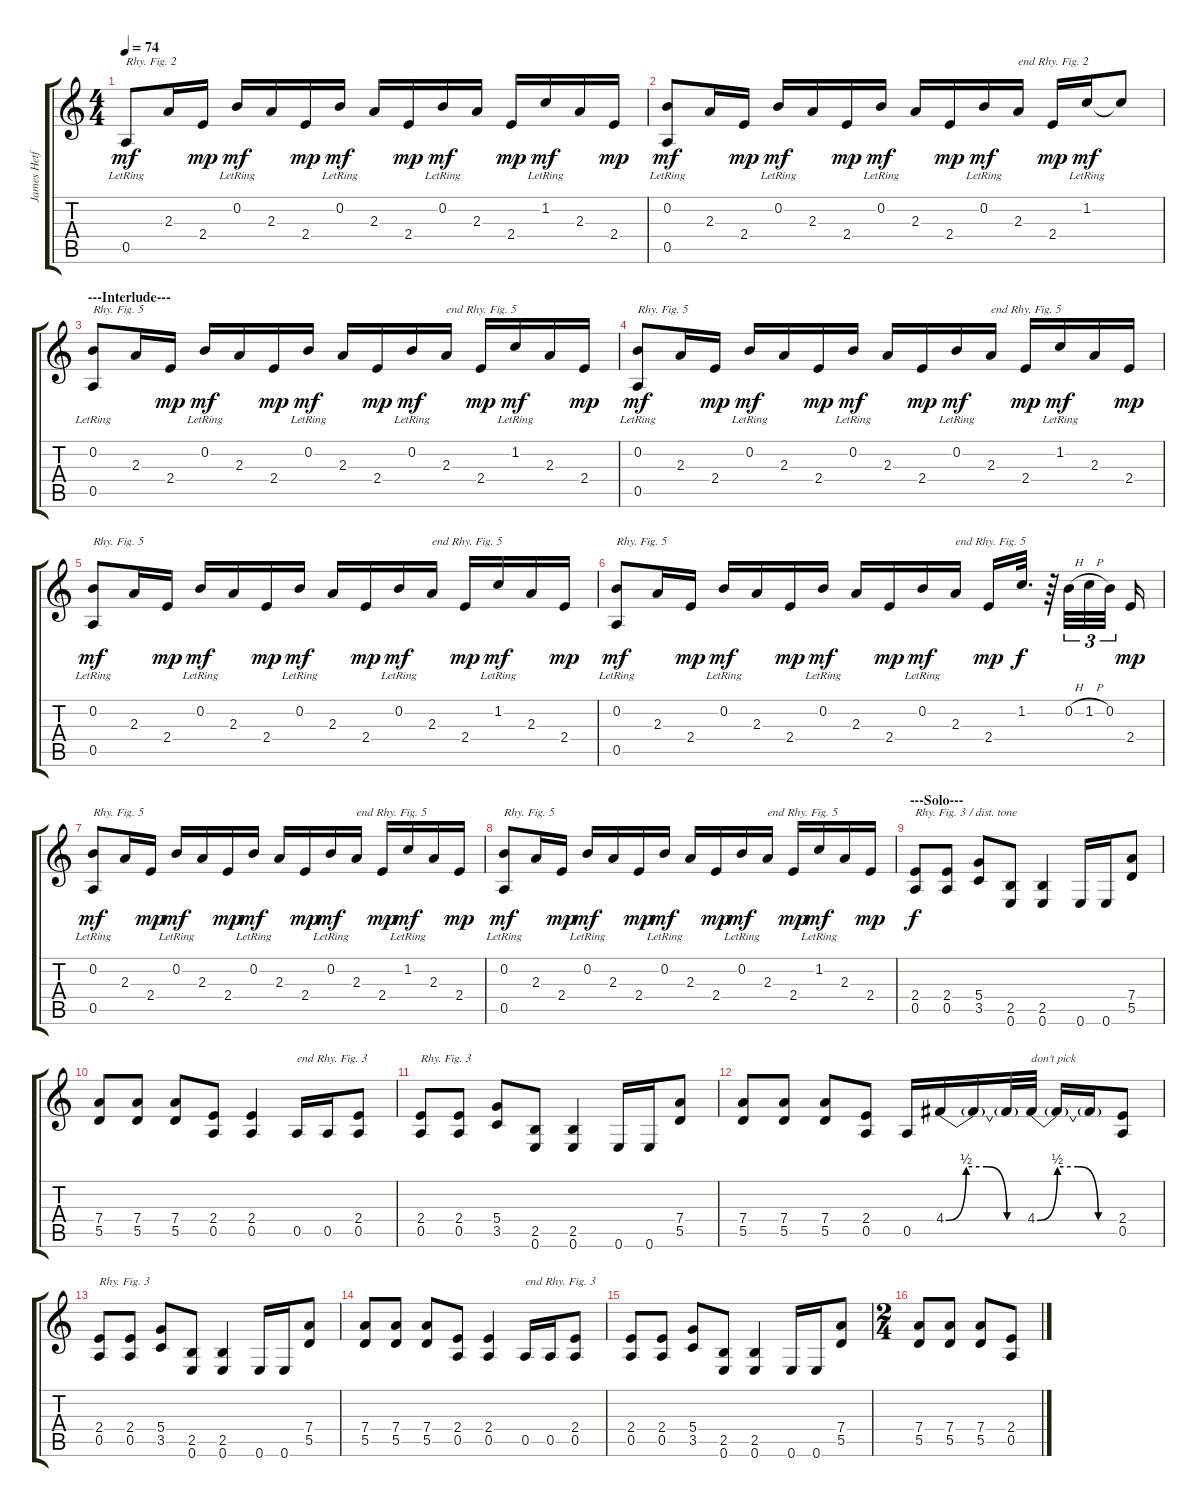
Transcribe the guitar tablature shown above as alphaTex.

\track ("James Hetfield" "James Hetf") {instrument acousticguitarsteel}
\staff {score tabs}
\tuning (E4 B3 G3 D3 A2 E2) {hide}
\ts (4 4)
\tempo 74
\clef g2
\ks c
0.5{lr}.8{txt "Rhy. Fig. 2" dy mf} 2.3.16 2.4.16{dy mp} 0.2{lr}.16{dy mf} 2.3.16 2.4.16{dy mp} 0.2{lr}.16{dy mf} 2.3.16 2.4.16{dy mp} 0.2{lr}.16{dy mf} 2.3.16 2.4.16{dy mp} 1.2{lr}.16{dy mf} 2.3.16 2.4.16{dy mp} |
(0.2{lr} 0.5{lr}).8{dy mf} 2.3.16 2.4.16{dy mp} 0.2{lr}.16{dy mf} 2.3.16 2.4.16{dy mp} 0.2{lr}.16{dy mf} 2.3.16 2.4.16{dy mp} 0.2{lr}.16{dy mf} 2.3.16{txt "end Rhy. Fig. 2"} 2.4.16{dy mp} 1.2{lr}.16{dy mf} 1.2{t}.8 |
\section ("" "---Interlude---")
(0.2{lr} 0.5{lr}).8{txt "Rhy. Fig. 5" volume 6} 2.3.16 2.4.16{dy mp} 0.2{lr}.16{dy mf} 2.3.16 2.4.16{dy mp} 0.2{lr}.16{dy mf} 2.3.16 2.4.16{dy mp} 0.2{lr}.16{dy mf} 2.3.16{txt "end Rhy. Fig. 5"} 2.4.16{dy mp} 1.2{lr}.16{dy mf} 2.3.16 2.4.16{dy mp} |
(0.2{lr} 0.5{lr}).8{txt "Rhy. Fig. 5" dy mf} 2.3.16 2.4.16{dy mp} 0.2{lr}.16{dy mf} 2.3.16 2.4.16{dy mp} 0.2{lr}.16{dy mf} 2.3.16 2.4.16{dy mp} 0.2{lr}.16{dy mf} 2.3.16{txt "end Rhy. Fig. 5"} 2.4.16{dy mp} 1.2{lr}.16{dy mf} 2.3.16 2.4.16{dy mp} |
(0.2{lr} 0.5{lr}).8{txt "Rhy. Fig. 5" dy mf} 2.3.16 2.4.16{dy mp} 0.2{lr}.16{dy mf} 2.3.16 2.4.16{dy mp} 0.2{lr}.16{dy mf} 2.3.16 2.4.16{dy mp} 0.2{lr}.16{dy mf} 2.3.16{txt "end Rhy. Fig. 5"} 2.4.16{dy mp} 1.2{lr}.16{dy mf} 2.3.16 2.4.16{dy mp} |
(0.2{lr} 0.5{lr}).8{txt "Rhy. Fig. 5" dy mf} 2.3.16 2.4.16{dy mp} 0.2{lr}.16{dy mf} 2.3.16 2.4.16{dy mp} 0.2{lr}.16{dy mf} 2.3.16 2.4.16{dy mp} 0.2{lr}.16{dy mf} 2.3.16{txt "end Rhy. Fig. 5"} 2.4.16{dy mp} 1.2.32{d dy f} r.64 0.2{h}.32{tu (3 2)} 1.2{h}.32{tu (3 2)} 0.2.32{tu (3 2)} 2.4.16{dy mp} |
(0.2{lr} 0.5{lr}).8{txt "Rhy. Fig. 5" dy mf} 2.3.16 2.4.16{dy mp} 0.2{lr}.16{dy mf} 2.3.16 2.4.16{dy mp} 0.2{lr}.16{dy mf} 2.3.16 2.4.16{dy mp} 0.2{lr}.16{dy mf} 2.3.16{txt "end Rhy. Fig. 5"} 2.4.16{dy mp} 1.2{lr}.16{dy mf} 2.3.16 2.4.16{dy mp} |
(0.2{lr} 0.5{lr}).8{txt "Rhy. Fig. 5" dy mf} 2.3.16 2.4.16{dy mp} 0.2{lr}.16{dy mf} 2.3.16 2.4.16{dy mp} 0.2{lr}.16{dy mf} 2.3.16 2.4.16{dy mp} 0.2{lr}.16{dy mf} 2.3.16{txt "end Rhy. Fig. 5"} 2.4.16{dy mp} 1.2{lr}.16{dy mf} 2.3.16 2.4.16{dy mp} |
\section ("" "---Solo---")
(2.4 0.5).8{txt "Rhy. Fig. 3 / dist. tone" dy f volume 10 instrument distortionguitar} (2.4 0.5).8 (5.4 3.5).8 (2.5 0.6).8 (2.5 0.6).4 0.6.16 0.6.16 (7.4 5.5).8 |
(7.4 5.5).8 (7.4 5.5).8 (7.4 5.5).8 (2.4 0.5).8 (2.4 0.5).4 0.5.16{txt "end Rhy. Fig. 3"} 0.5.16 (2.4 0.5).8 |
(2.4 0.5).8{txt "Rhy. Fig. 3"} (2.4 0.5).8 (5.4 3.5).8 (2.5 0.6).8 (2.5 0.6).4 0.6.16 0.6.16 (7.4 5.5).8 |
(7.4 5.5).8 (7.4 5.5).8 (7.4 5.5).8 (2.4 0.5).8 0.5.16 4.4{be (custom 0 0 15 2 30 2 45 0 60 0)}.16 4.4{t}.16 4.4{t}.32 4.4{be (custom 0 0 15 2 30 2 45 0 60 0)}.32{txt "don't pick"} 4.4{t}.16 4.4{t}.16 (2.4 0.5).8 |
(2.4 0.5).8{txt "Rhy. Fig. 3"} (2.4 0.5).8 (5.4 3.5).8 (2.5 0.6).8 (2.5 0.6).4 0.6.16 0.6.16 (7.4 5.5).8 |
(7.4 5.5).8 (7.4 5.5).8 (7.4 5.5).8 (2.4 0.5).8 (2.4 0.5).4 0.5.16{txt "end Rhy. Fig. 3"} 0.5.16 (2.4 0.5).8 |
(2.4 0.5).8 (2.4 0.5).8 (5.4 3.5).8 (2.5 0.6).8 (2.5 0.6).4 0.6.16 0.6.16 (7.4 5.5).8 |
\ts (2 4)
(7.4 5.5).8 (7.4 5.5).8 (7.4 5.5).8 (2.4 0.5).8
